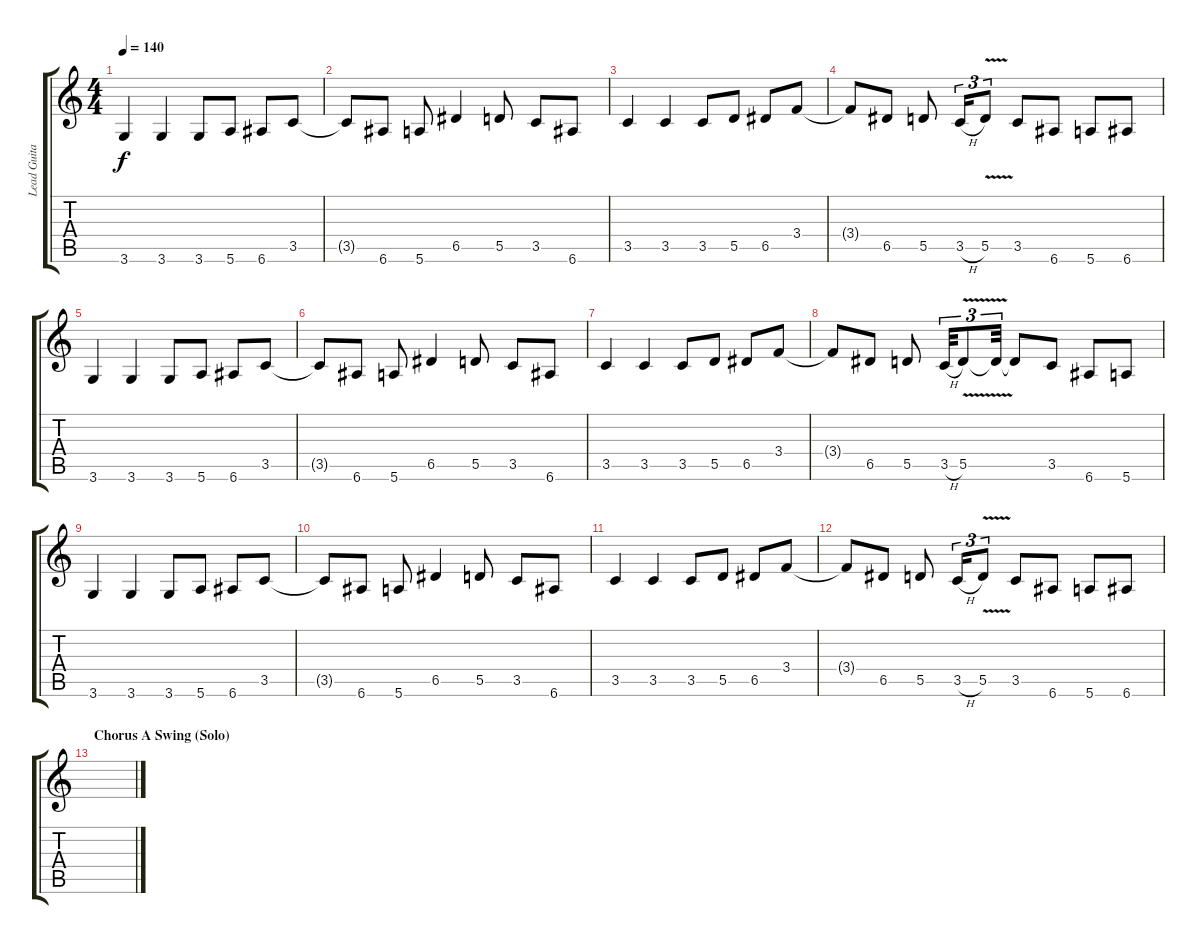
\track ("Lead Guitar" "Lead Guita") {instrument distortionguitar}
\staff {score tabs}
\tuning (E4 B3 G3 D3 A2 E2) {hide}
\ts (4 4)
\tempo 140
\clef g2
\ks c
3.6.4{dy f} 3.6.4 3.6.8 5.6.8 6.6.8 3.5.8 |
3.5{t}.8 6.6.8 5.6.8 6.5.4 5.5.8 3.5.8 6.6.8 |
3.5.4 3.5.4 3.5.8 5.5.8 6.5.8 3.4.8 |
3.4{t}.8 6.5.8 5.5.8 3.5{h}.16{tu (3 2)} 5.5{v}.8{tu (3 2)} 3.5.8 6.6.8 5.6.8 6.6.8 |
3.6.4 3.6.4 3.6.8 5.6.8 6.6.8 3.5.8 |
3.5{t}.8 6.6.8 5.6.8 6.5.4 5.5.8 3.5.8 6.6.8 |
3.5.4 3.5.4 3.5.8 5.5.8 6.5.8 3.4.8 |
3.4{t}.8 6.5.8 5.5.8 3.5{h}.32{tu (3 2)} 5.5{v}.8{tu (3 2)} 5.5{t}.32{tu (3 2)} 5.5{t}.8 3.5.8 6.6.8 5.6.8 |
3.6.4 3.6.4 3.6.8 5.6.8 6.6.8 3.5.8 |
3.5{t}.8 6.6.8 5.6.8 6.5.4 5.5.8 3.5.8 6.6.8 |
3.5.4 3.5.4 3.5.8 5.5.8 6.5.8 3.4.8 |
3.4{t}.8 6.5.8 5.5.8 3.5{h}.16{tu (3 2)} 5.5{v}.8{tu (3 2)} 3.5.8 6.6.8 5.6.8 6.6.8 |
\section ("" "Chorus A Swing (Solo)")
